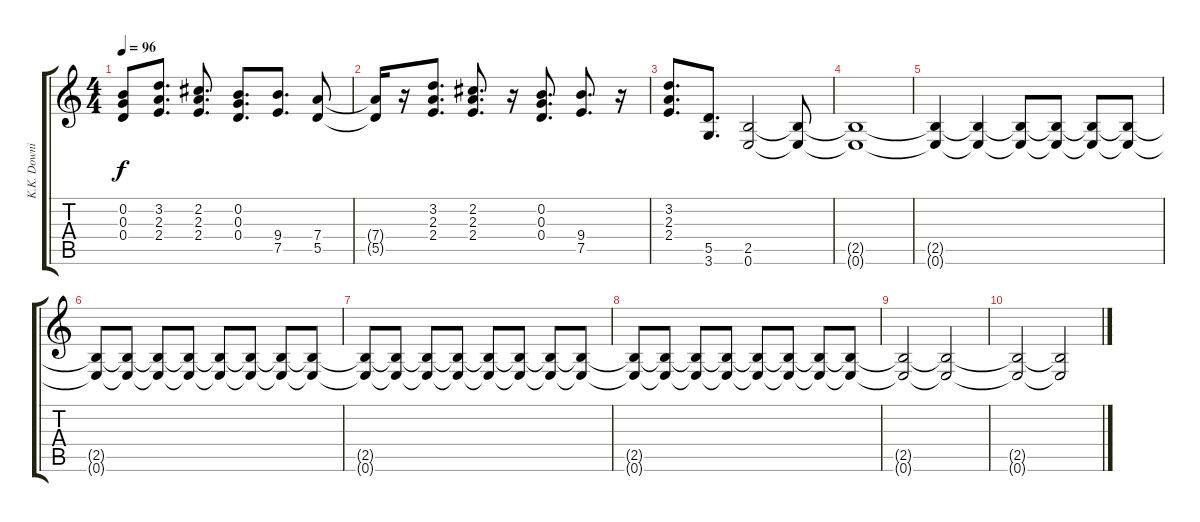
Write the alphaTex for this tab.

\track ("K.K. Downing" "K.K. Downi") {instrument distortionguitar}
\staff {score tabs}
\tuning (E4 B3 G3 D3 A2 E2) {hide}
\ts (4 4)
\tempo 96
\clef g2
\ks c
(0.2{t} 0.3{t} 0.4{t}).8{dy f} (3.2 2.3 2.4).8{d} (2.2 2.3 2.4).8{d} (0.2 0.3 0.4).8{d} (9.4 7.5).8{d} (7.4 5.5).8 |
(7.4{t} 5.5{t}).16 r.16 (3.2 2.3 2.4).8{d} (2.2 2.3 2.4).8{d} r.16 (0.2 0.3 0.4).8{d} (9.4 7.5).8{d} r.16 |
(3.2 2.3 2.4).8{d} (5.5 3.6).8{d} (2.5 0.6).2 (2.5{t} 0.6{t}).8 |
(2.5{t} 0.6{t}).1 |
(2.5{t} 0.6{t}).4 (2.5{t} 0.6{t}).4 (2.5{t} 0.6{t}).8 (2.5{t} 0.6{t}).8 (2.5{t} 0.6{t}).8 (2.5{t} 0.6{t}).8 |
(2.5{t} 0.6{t}).8{volume 13} (2.5{t} 0.6{t}).8 (2.5{t} 0.6{t}).8{volume 12 instrument overdrivenguitar} (2.5{t} 0.6{t}).8 (2.5{t} 0.6{t}).8{volume 11} (2.5{t} 0.6{t}).8 (2.5{t} 0.6{t}).8{volume 10} (2.5{t} 0.6{t}).8 |
(2.5{t} 0.6{t}).8{volume 9} (2.5{t} 0.6{t}).8 (2.5{t} 0.6{t}).8{volume 8} (2.5{t} 0.6{t}).8 (2.5{t} 0.6{t}).8{volume 7 instrument electricguitarclean} (2.5{t} 0.6{t}).8 (2.5{t} 0.6{t}).8{volume 6} (2.5{t} 0.6{t}).8 |
(2.5{t} 0.6{t}).8{volume 5} (2.5{t} 0.6{t}).8 (2.5{t} 0.6{t}).8{volume 4} (2.5{t} 0.6{t}).8 (2.5{t} 0.6{t}).8{instrument guitarharmonics} (2.5{t} 0.6{t}).8 (2.5{t} 0.6{t}).8 (2.5{t} 0.6{t}).8 |
(2.5{t} 0.6{t}).2 (2.5{t} 0.6{t}).2{volume 2} |
(2.5{t} 0.6{t}).2{volume 1} (2.5{t} 0.6{t}).2
